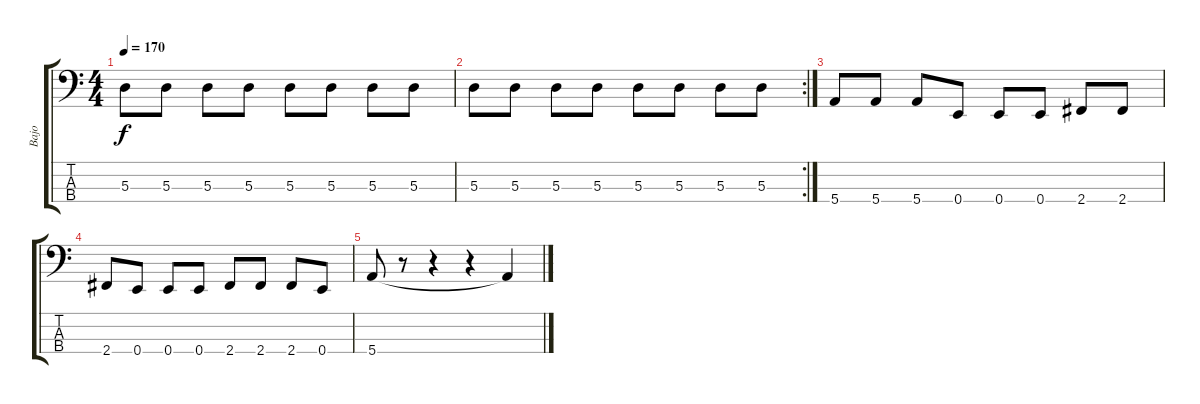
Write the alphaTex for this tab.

\track ("Bajo" "Bajo") {instrument electricbassfinger}
\staff {score tabs}
\tuning (G2 D2 A1 E1) {hide}
\ts (4 4)
\tempo 170
\clef f4
\ks c
5.3.8{dy f} 5.3.8 5.3.8 5.3.8 5.3.8 5.3.8 5.3.8 5.3.8 |
\rc 2
5.3.8 5.3.8 5.3.8 5.3.8 5.3.8 5.3.8 5.3.8 5.3.8 |
5.4.8 5.4.8 5.4.8 0.4.8 0.4.8 0.4.8 2.4.8 2.4.8 |
2.4.8 0.4.8 0.4.8 0.4.8 2.4.8 2.4.8 2.4.8 0.4.8 |
5.4.8 r.8 r.4 r.4 5.4{t}.4
